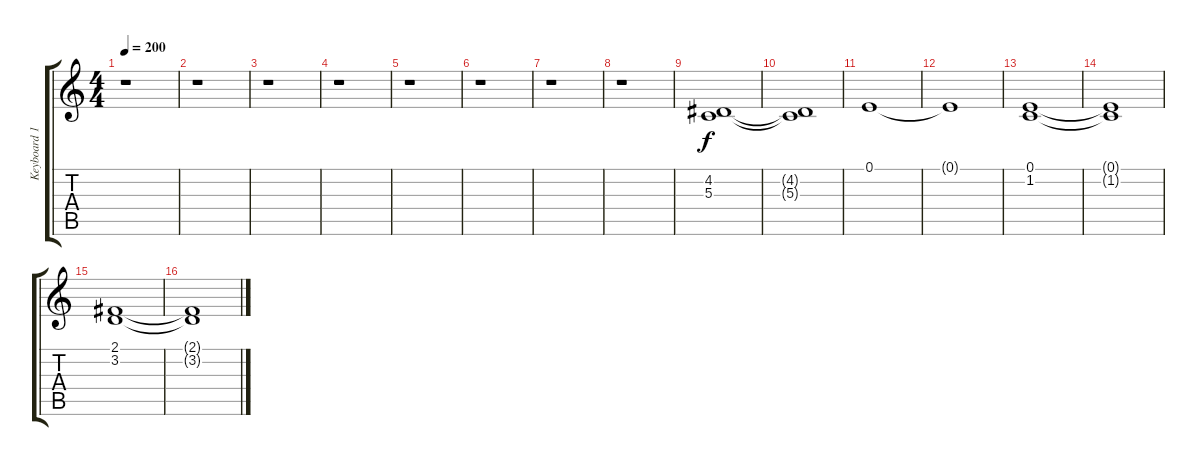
\track ("Keyboard 1" "Keyboard 1") {instrument fx4atmosphere}
\staff {score tabs}
\tuning (E4 B3 G3 D3 A2 E2) {hide}
\ts (4 4)
\tempo 200
\clef g2
\ks c
r.1{dy ff} |
r.1 |
r.1 |
r.1 |
r.1 |
r.1 |
r.1 |
r.1 |
(4.2 5.3).1{dy f} |
(4.2{t} 5.3{t}).1 |
0.1.1 |
0.1{t}.1 |
(0.1 1.2).1 |
(0.1{t} 1.2{t}).1 |
(2.1 3.2).1 |
(2.1{t} 3.2{t}).1
